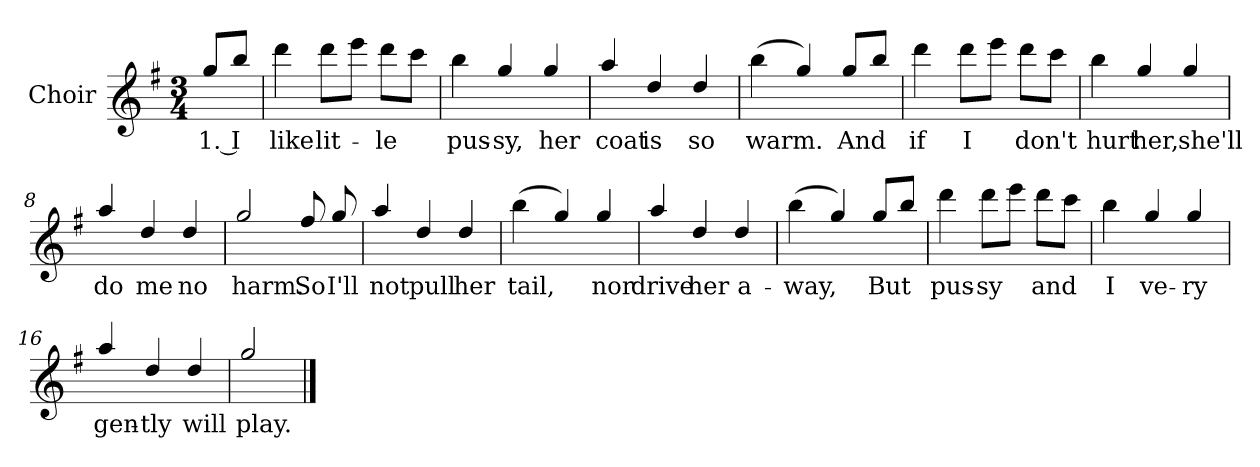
**kern	**text
*part1	*part1
*staff1	*staff1
*I"Choir	*
*I'C	*
*clefG2	*
*ITrd7c12	*
*k[f#]	*
*G:	*
*M3/4	*
=1	=1
!	!LO:LY:b
8g/L	1. I
8b/J	.
=2	=2
!	!LO:LY:b
4dd\	like
!	!LO:LY:b
8dd\L	lit-
8ee\J	.
!	!LO:LY:b
8dd\L	-le
8cc\J	.
=3	=3
!	!LO:LY:b
4b\	pus-
!	!LO:LY:b
4g/	-sy,
!	!LO:LY:b
4g/	her
=4	=4
!	!LO:LY:b
4a/	coat
!	!LO:LY:b
4d/	is
!	!LO:LY:b
4d/	so
=5	=5
!	!LO:LY:b
(>4b\	warm.
4g/)	.
!	!LO:LY:b
8g/L	And
8b/J	.
!!LO:LB:g=z
=6	=6
!	!LO:LY:b
4dd\	if
!	!LO:LY:b
8dd\L	I
8ee\J	.
!	!LO:LY:b
8dd\L	don't
8cc\J	.
=7	=7
!	!LO:LY:b
4b\	hurt
!	!LO:LY:b
4g/	her,
!	!LO:LY:b
4g/	she'll
=8	=8
!	!LO:LY:b
4a/	do
!	!LO:LY:b
4d/	me
!	!LO:LY:b
4d/	no
=9	=9
!	!LO:LY:b
2g/	harm.
!	!LO:LY:b
8f#/	So
!	!LO:LY:b
8g/	I'll
=10	=10
!	!LO:LY:b
4a/	not
!	!LO:LY:b
4d/	pull
!	!LO:LY:b
4d/	her
=11	=11
!	!LO:LY:b
(>4b\	tail,
4g/)	.
!	!LO:LY:b
4g/	nor
!!LO:LB:g=z
=12	=12
!	!LO:LY:b
4a/	drive
!	!LO:LY:b
4d/	her
!	!LO:LY:b
4d/	a-
=13	=13
!	!LO:LY:b
(>4b\	-way,
4g/)	.
!	!LO:LY:b
8g/L	But
8b/J	.
=14	=14
!	!LO:LY:b
4dd\	pus-
!	!LO:LY:b
8dd\L	-sy
8ee\J	.
!	!LO:LY:b
8dd\L	and
8cc\J	.
=15	=15
!	!LO:LY:b
4b\	I
!	!LO:LY:b
4g/	ve-
!	!LO:LY:b
4g/	-ry
=16	=16
!	!LO:LY:b
4a/	gen-
!	!LO:LY:b
4d/	-tly
!	!LO:LY:b
4d/	will
=17	=17
!	!LO:LY:b
2g/	play.
==	==
*-	*-
